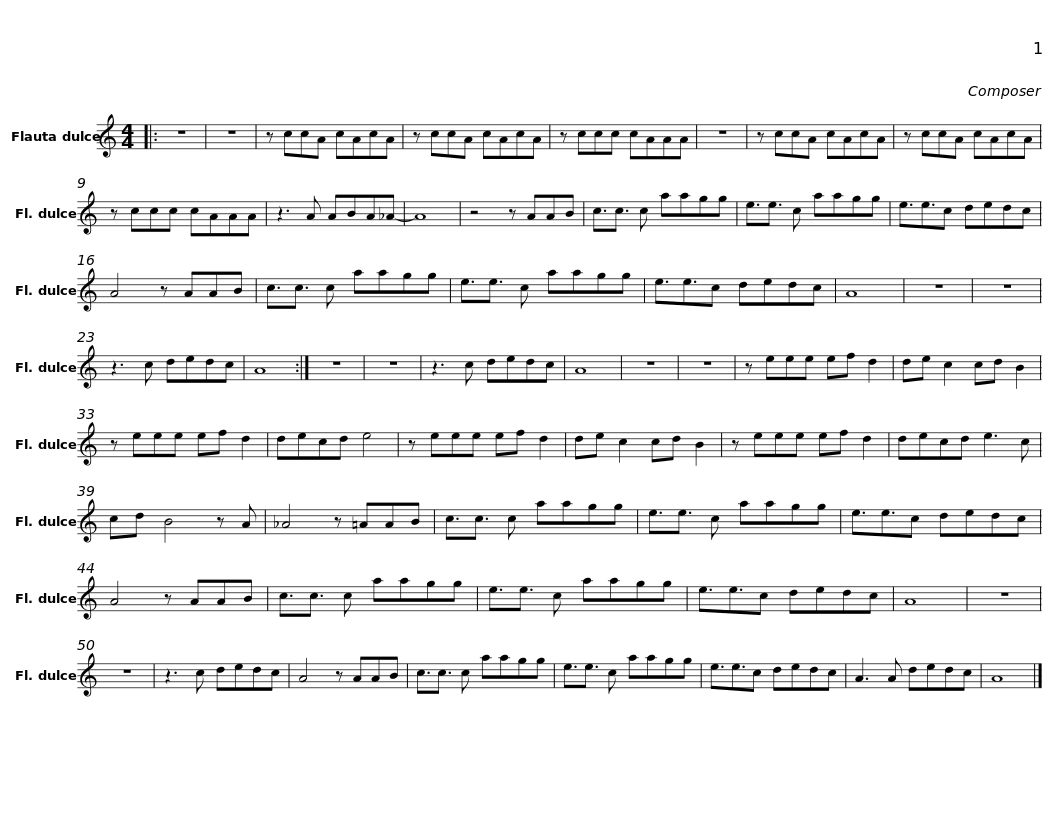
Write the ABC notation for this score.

X:1
L:1/8
M:4/4
I:linebreak $
K:C
V:1 treble
V:1
|: z8 | z8 | z ccA cAcA | z ccA cAcA |$ z ccc cAAA | %5
 z8 | z ccA cAcA | z ccA cAcA |$ z ccc cAAA | z3 A ABA_A- | %10
 A8 | z4 z AAB |$ c3/2c3/2 c aagg | e3/2e3/2 c aagg | e3/2e3/2c dedc | %15
 A4 z AAB |$ c3/2c3/2 c aagg | e3/2e3/2 c aagg | e3/2e3/2c dedc | A8 |$ %20
 z8 | z8 | z3 c dedc | A8 :|$ z8 | %25
 z8 | z3 c dedc | A8 |$ z8 | z8 | %30
 z eee ef d2 | de c2 cd B2 |$ z eee ef d2 | decd e4 | z eee ef d2 | %35
 de c2 cd B2 |$ z eee ef d2 | decd e3 c | cd B4 z A | _A4 z =AAB |$ %40
 c3/2c3/2 c aagg | e3/2e3/2 c aagg | e3/2e3/2c dedc | A4 z AAB |$ c3/2c3/2 c aagg | %45
 e3/2e3/2 c aagg | e3/2e3/2c dedc | A8 |$ z8 | z8 | %50
 z3 c dedc | A4 z AAB |$ c3/2c3/2 c aagg | e3/2e3/2 c aagg | e3/2e3/2c dedc | %55
 A3 A dedc |$ A8 |] %57
